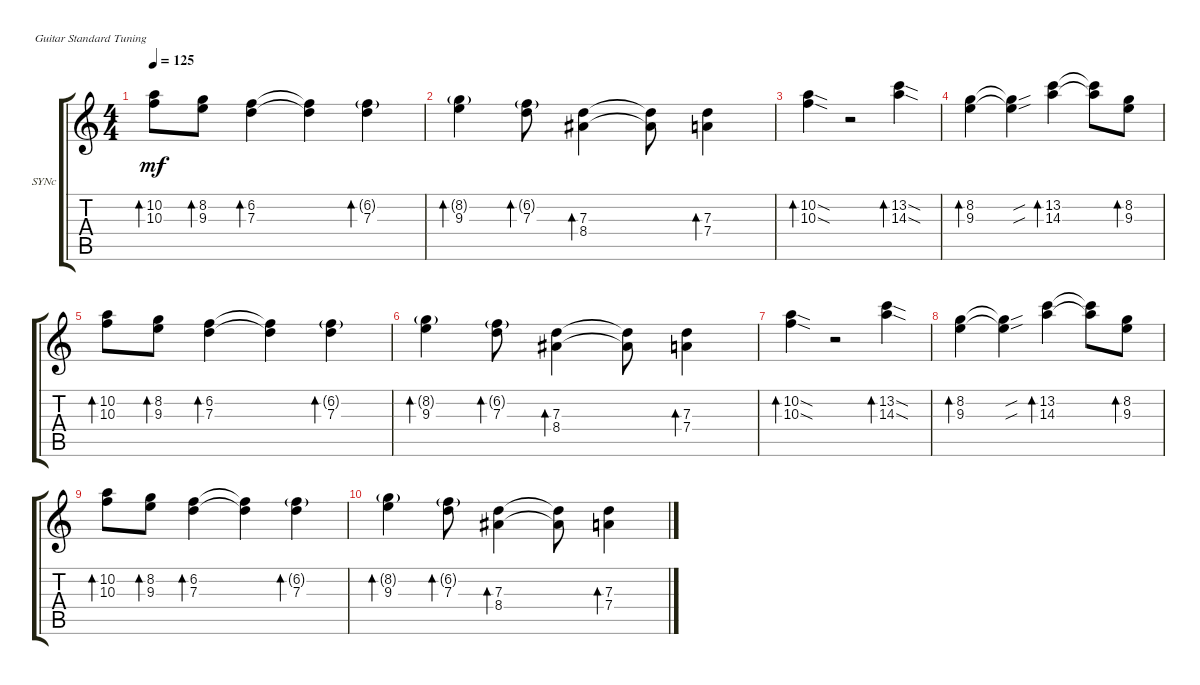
\defaultSystemsLayout 4
\bracketExtendMode groupsimilarinstruments
\firstSystemTrackNameOrientation horizontal
\otherSystemsTrackNameOrientation horizontal
\track ("Synyster Gates (clean)" "SYNc") {instrument distortionguitar}
\staff {score tabs}
\tuning (E4 B3 G3 D3 A2 E2)
\ts (4 4)
\tempo 125
\clef g2
\ks c
(10.2 10.3).8{bd 34 dy mf} (9.3 8.2).8{bd 33} (7.3 6.2).4{bd 33} (7.3{t} 6.2{t}).4 (7.3 6.2{g}).4{bd 33} |
(9.3 8.2{g}).4{bd 33} (7.3 6.2{g}).8{bd 32} (8.4 7.3).4{bd 31} (8.4{t} 7.3{t}).8 (7.4 7.3).4{bd 30} |
(10.3{sod} 10.2{sod}).4{bd 40} r.2 (14.3{sod} 13.2{sod}).4{bd 38} |
(8.2 9.3).4{bd 37} (8.2{sou t} 9.3{sou t}).4 (14.3 13.2).4{bd 36} (14.3{t} 13.2{t}).8 (9.3 8.2).8{bd 35} |
(10.2 10.3).8{bd 34} (9.3 8.2).8{bd 33} (7.3 6.2).4{bd 33} (7.3{t} 6.2{t}).4 (7.3 6.2{g}).4{bd 33} |
(9.3 8.2{g}).4{bd 33} (7.3 6.2{g}).8{bd 32} (8.4 7.3).4{bd 31} (8.4{t} 7.3{t}).8 (7.4 7.3).4{bd 30} |
(10.3{sod} 10.2{sod}).4{bd 40} r.2 (14.3{sod} 13.2{sod}).4{bd 38} |
(8.2 9.3).4{bd 37} (8.2{sou t} 9.3{sou t}).4 (14.3 13.2).4{bd 36} (14.3{t} 13.2{t}).8 (9.3 8.2).8{bd 35} |
(10.2 10.3).8{bd 34} (9.3 8.2).8{bd 33} (7.3 6.2).4{bd 33} (7.3{t} 6.2{t}).4 (7.3 6.2{g}).4{bd 33} |
(9.3 8.2{g}).4{bd 33} (7.3 6.2{g}).8{bd 32} (8.4 7.3).4{bd 31} (8.4{t} 7.3{t}).8 (7.4 7.3).4{bd 30}
